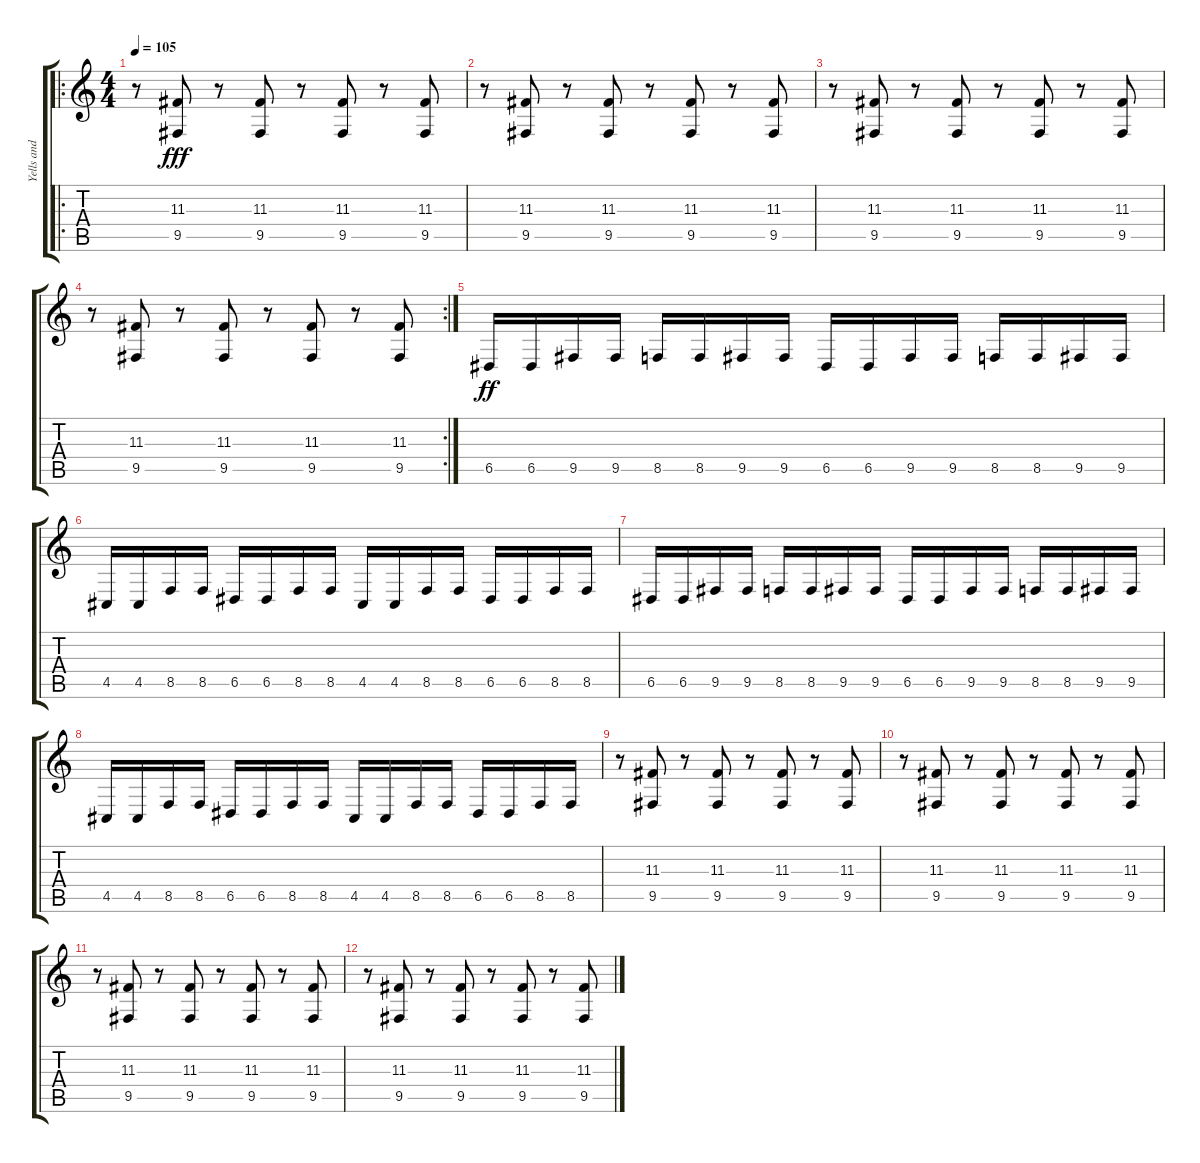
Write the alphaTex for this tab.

\track ("Yells and effects" "Yells and ") {instrument flute}
\staff {score tabs}
\tuning (E4 B3 G3 D3 A2 E2) {hide}
\ro
\ts (4 4)
\tempo 105
\clef g2
\ks c
r.8{dy fff} (11.3 9.5).8 r.8 (11.3 9.5).8 r.8 (11.3 9.5).8 r.8 (11.3 9.5).8 |
r.8 (11.3 9.5).8 r.8 (11.3 9.5).8 r.8 (11.3 9.5).8 r.8 (11.3 9.5).8 |
r.8 (11.3 9.5).8 r.8 (11.3 9.5).8 r.8 (11.3 9.5).8 r.8 (11.3 9.5).8 |
\rc 2
r.8 (11.3 9.5).8 r.8 (11.3 9.5).8 r.8 (11.3 9.5).8 r.8 (11.3 9.5).8 |
6.5.16{dy ff volume 16 instrument overdrivenguitar} 6.5.16 9.5.16 9.5.16 8.5.16 8.5.16 9.5.16 9.5.16 6.5.16 6.5.16 9.5.16 9.5.16 8.5.16 8.5.16 9.5.16 9.5.16 |
4.5.16 4.5.16 8.5.16 8.5.16 6.5.16 6.5.16 8.5.16 8.5.16 4.5.16 4.5.16 8.5.16 8.5.16 6.5.16 6.5.16 8.5.16 8.5.16 |
6.5.16 6.5.16 9.5.16 9.5.16 8.5.16 8.5.16 9.5.16 9.5.16 6.5.16 6.5.16 9.5.16 9.5.16 8.5.16 8.5.16 9.5.16 9.5.16 |
4.5.16 4.5.16 8.5.16 8.5.16 6.5.16 6.5.16 8.5.16 8.5.16 4.5.16 4.5.16 8.5.16 8.5.16 6.5.16 6.5.16 8.5.16 8.5.16 |
r.8{volume 5 instrument flute} (11.3 9.5).8 r.8 (11.3 9.5).8 r.8 (11.3 9.5).8 r.8 (11.3 9.5).8 |
r.8 (11.3 9.5).8 r.8 (11.3 9.5).8 r.8 (11.3 9.5).8 r.8 (11.3 9.5).8 |
r.8 (11.3 9.5).8 r.8 (11.3 9.5).8 r.8 (11.3 9.5).8 r.8 (11.3 9.5).8 |
r.8 (11.3 9.5).8 r.8 (11.3 9.5).8 r.8 (11.3 9.5).8 r.8 (11.3 9.5).8
